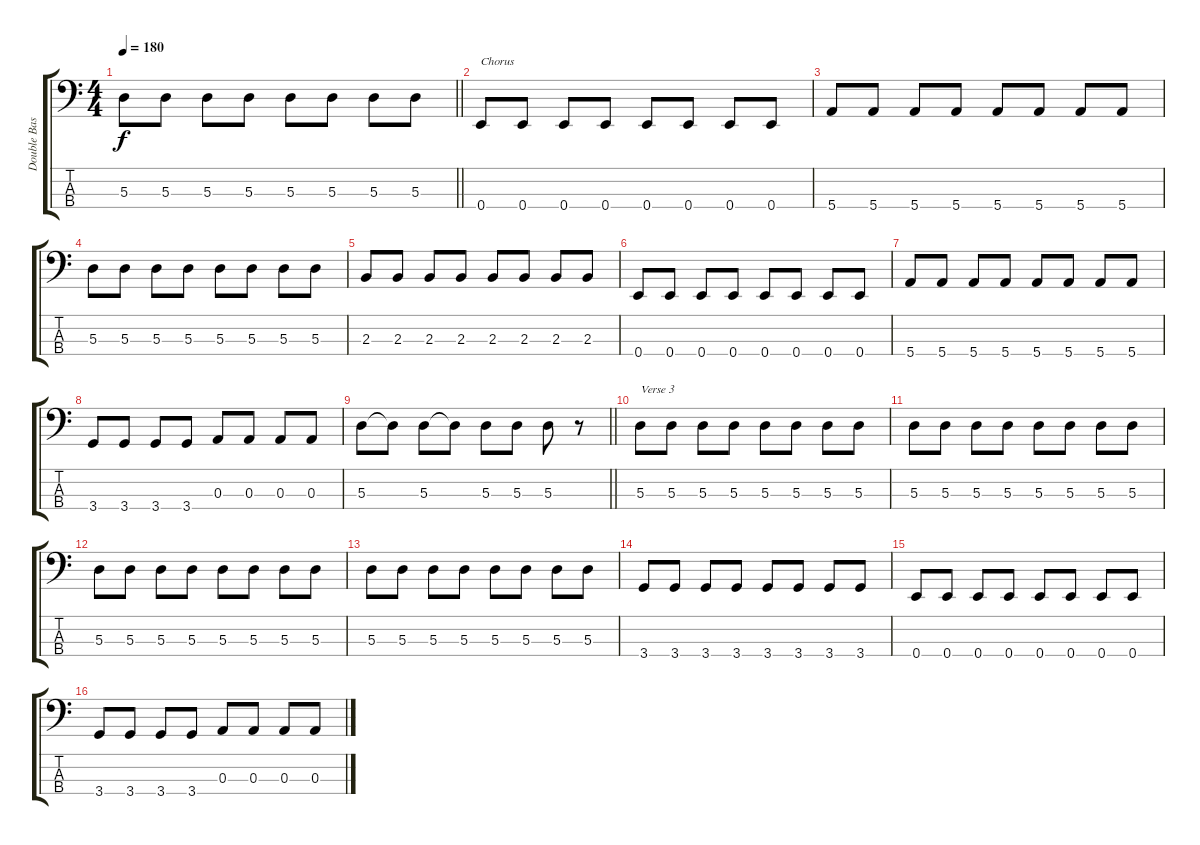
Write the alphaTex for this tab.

\track ("Double Bass" "Double Bas") {instrument fretlessbass}
\staff {score tabs}
\tuning (G2 D2 A1 E1) {hide}
\ts (4 4)
\tempo 180
\clef f4
\barLineRight lightlight
\ks c
5.3.8{dy f} 5.3.8 5.3.8 5.3.8 5.3.8 5.3.8 5.3.8 5.3.8 |
0.4.8{txt "Chorus"} 0.4.8 0.4.8 0.4.8 0.4.8 0.4.8 0.4.8 0.4.8 |
5.4.8 5.4.8 5.4.8 5.4.8 5.4.8 5.4.8 5.4.8 5.4.8 |
5.3.8 5.3.8 5.3.8 5.3.8 5.3.8 5.3.8 5.3.8 5.3.8 |
2.3.8 2.3.8 2.3.8 2.3.8 2.3.8 2.3.8 2.3.8 2.3.8 |
0.4.8 0.4.8 0.4.8 0.4.8 0.4.8 0.4.8 0.4.8 0.4.8 |
5.4.8 5.4.8 5.4.8 5.4.8 5.4.8 5.4.8 5.4.8 5.4.8 |
3.4.8 3.4.8 3.4.8 3.4.8 0.3.8 0.3.8 0.3.8 0.3.8 |
\barLineRight lightlight
5.3.8 5.3{t}.8 5.3.8 5.3{t}.8 5.3.8 5.3.8 5.3.8 r.8 |
5.3.8{txt "Verse 3"} 5.3.8 5.3.8 5.3.8 5.3.8 5.3.8 5.3.8 5.3.8 |
5.3.8 5.3.8 5.3.8 5.3.8 5.3.8 5.3.8 5.3.8 5.3.8 |
5.3.8 5.3.8 5.3.8 5.3.8 5.3.8 5.3.8 5.3.8 5.3.8 |
5.3.8 5.3.8 5.3.8 5.3.8 5.3.8 5.3.8 5.3.8 5.3.8 |
3.4.8 3.4.8 3.4.8 3.4.8 3.4.8 3.4.8 3.4.8 3.4.8 |
0.4.8 0.4.8 0.4.8 0.4.8 0.4.8 0.4.8 0.4.8 0.4.8 |
3.4.8 3.4.8 3.4.8 3.4.8 0.3.8 0.3.8 0.3.8 0.3.8
